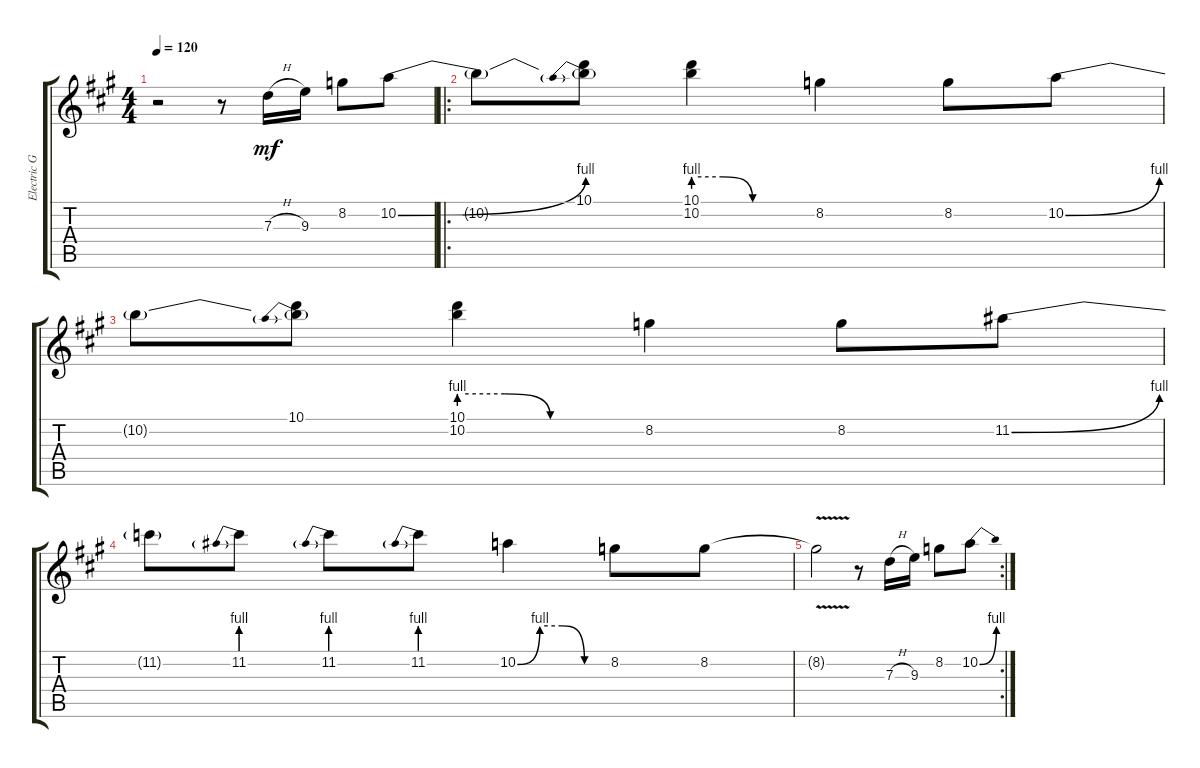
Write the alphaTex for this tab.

\track ("Electric Guitar" "Electric G") {instrument electricguitarclean}
\staff {score tabs}
\tuning (E4 B3 G3 D3 A2 E2) {hide}
\ts (4 4)
\tempo 120
\clef g2
\ks a
r.2{dy mf instrument electricguitarclean} r.8 7.3{h}.16 9.3.16 8.2.8 10.2{be (bend 0 0 60 4)}.8 |
\ro
10.2{t}.8 (10.1 10.2{be (prebend 0 4 60 4) t}).8 (10.1 10.2{be (custom 0 4 15 4 30 0 60 0)}).4 8.2.4 8.2.8 10.2{be (bend 0 0 60 4)}.8 |
10.2{t}.8 (10.1 10.2{be (prebend 0 4 60 4) t}).8 (10.1 10.2{be (custom 0 4 15 4 30 0 60 0)}).4 8.2.4 8.2.8 11.2{be (bend 0 0 60 4)}.8 |
11.2{t}.8 11.2{be (prebend 0 4 60 4)}.8 11.2{be (prebend 0 4 60 4)}.8 11.2{be (prebend 0 4 60 4)}.8 10.2{be (custom 0 0 15 4 30 4 45 0 60 0)}.4 8.2.8 8.2.8 |
\rc 2
8.2{v t}.2 r.8 7.3{h}.16 9.3.16 8.2.8 10.2{be (bend 0 0 60 4)}.8
